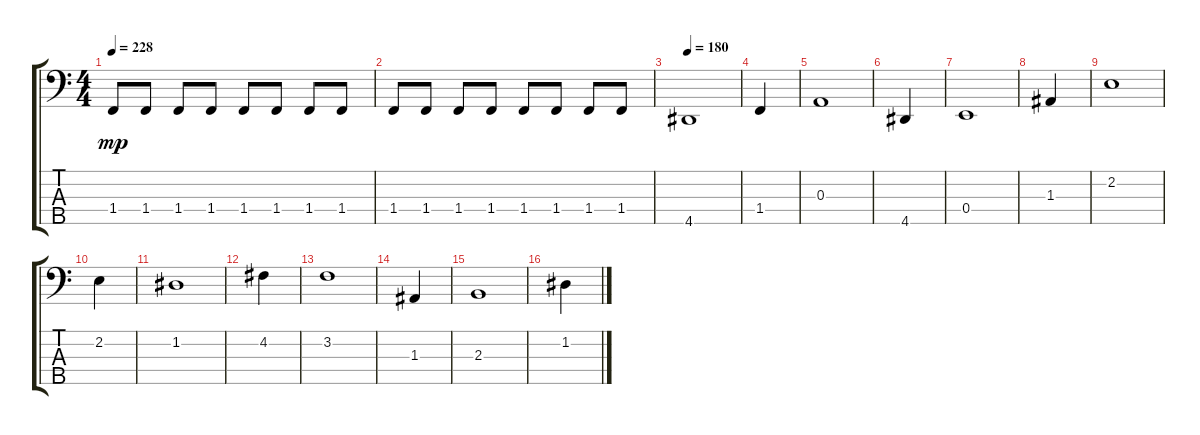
\track "" {instrument electricbasspick}
\staff {score tabs}
\tuning (G2 D2 A1 E1 B0) {hide}
\ts (4 4)
\tempo 228
\clef f4
\ks c
1.4.8{dy mp} 1.4.8 1.4.8 1.4.8 1.4.8 1.4.8 1.4.8 1.4.8 |
1.4.8 1.4.8 1.4.8 1.4.8 1.4.8 1.4.8 1.4.8 1.4.8 |
\tempo 180
4.5.1 |
1.4.4 |
0.3.1 |
4.5.4 |
0.4.1 |
1.3.4 |
2.2.1 |
2.2.4 |
1.2.1 |
4.2.4 |
3.2.1 |
1.3.4 |
2.3.1 |
1.2.4
